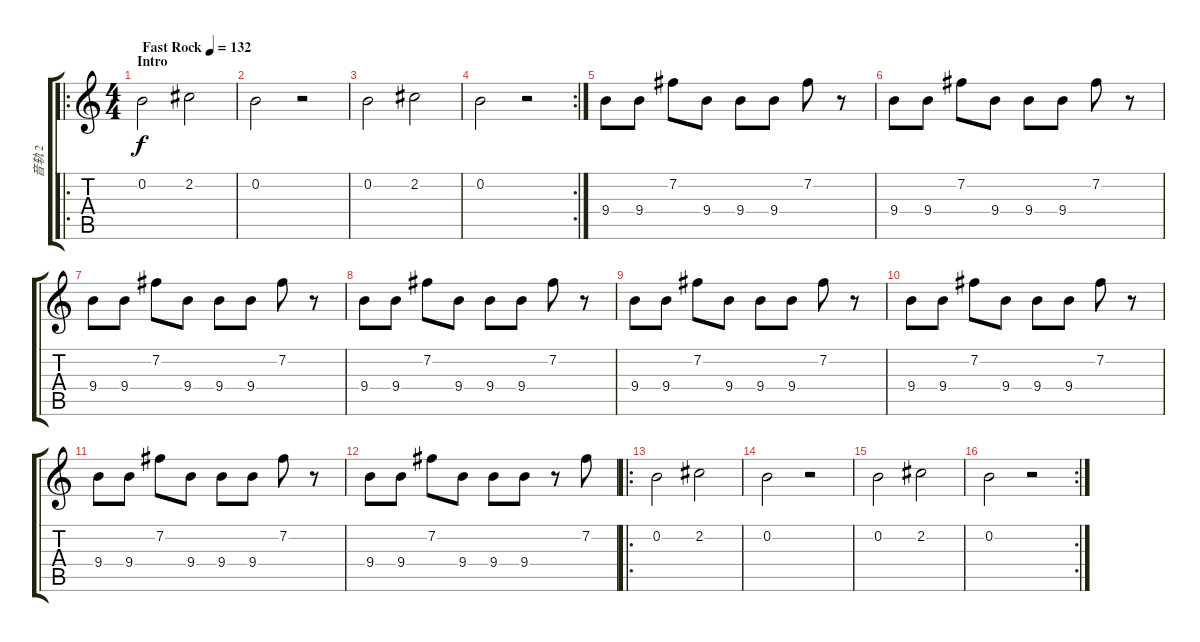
\track ("音轨 2" "音轨 2") {instrument acousticguitarsteel}
\staff {score tabs}
\tuning (E4 B3 G3 D3 A2 E2) {hide}
\ro
\ts (4 4)
\section ("" "Intro")
\tempo (132 "Fast Rock")
\clef g2
\ks c
0.2.2{dy f instrument acousticguitarsteel} 2.2.2 |
0.2.2 r.2 |
0.2.2 2.2.2 |
\rc 2
0.2.2 r.2 |
9.4.8 9.4.8 7.2.8 9.4.8 9.4.8 9.4.8 7.2.8 r.8 |
9.4.8 9.4.8 7.2.8 9.4.8 9.4.8 9.4.8 7.2.8 r.8 |
9.4.8 9.4.8 7.2.8 9.4.8 9.4.8 9.4.8 7.2.8 r.8 |
9.4.8 9.4.8 7.2.8 9.4.8 9.4.8 9.4.8 7.2.8 r.8 |
9.4.8 9.4.8 7.2.8 9.4.8 9.4.8 9.4.8 7.2.8 r.8 |
9.4.8 9.4.8 7.2.8 9.4.8 9.4.8 9.4.8 7.2.8 r.8 |
9.4.8 9.4.8 7.2.8 9.4.8 9.4.8 9.4.8 7.2.8 r.8 |
9.4.8 9.4.8 7.2.8 9.4.8 9.4.8 9.4.8 r.8 7.2.8 |
\ro
0.2.2 2.2.2 |
0.2.2 r.2 |
0.2.2 2.2.2 |
\rc 2
0.2.2 r.2
